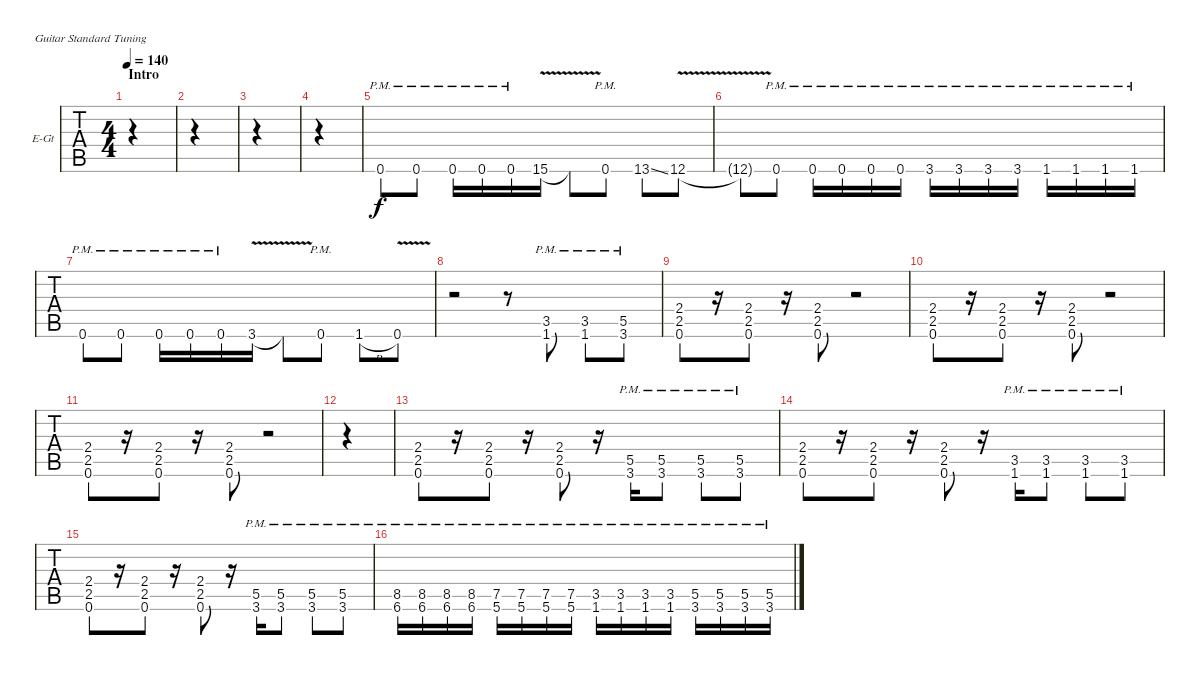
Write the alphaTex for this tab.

\defaultSystemsLayout 4
\bracketExtendMode groupsimilarinstruments
\multiBarRest
\firstSystemTrackNameOrientation horizontal
\otherSystemsTrackNameOrientation horizontal
\track ("Cole Train" "E-Gt") {instrument distortionguitar}
\staff {tabs}
\tuning (E4 B3 G3 D3 A2 E2)
\ts (4 4)
\section ("" "Intro")
\tempo 140
\clef g2
\ks c
|
|
|
|
0.6{pm}.8 0.6{pm}.8 0.6{pm}.16 0.6{pm}.16 0.6{pm}.16 15.6{v}.16 15.6{v t}.8 0.6{pm}.8 13.6{ss}.8 12.6{v}.8 |
12.6{v t}.8 0.6{pm}.8 0.6{pm}.16 0.6{pm}.16 0.6{pm}.16 0.6{pm}.16 3.6{pm}.16 3.6{pm}.16 3.6{pm}.16 3.6{pm}.16 1.6{pm}.16 1.6{pm}.16 1.6{pm}.16 1.6{pm}.16 |
0.6{pm}.8 0.6{pm}.8 0.6{pm}.16 0.6{pm}.16 0.6{pm}.16 3.6{v}.16 3.6{v t}.8 0.6{pm}.8 1.6{h}.8 0.6{v}.8 |
r.2 r.8 (1.6{pm} 3.5{pm}).8 (1.6{pm} 3.5{pm}).8 (3.6{pm} 5.5{pm}).8 |
(0.6 2.5 2.4).8 r.16 (0.6 2.5 2.4).8 r.16 (0.6 2.5 2.4).8 r.2 |
(0.6 2.5 2.4).8 r.16 (0.6 2.5 2.4).8 r.16 (0.6 2.5 2.4).8 r.2 |
(0.6 2.5 2.4).8 r.16 (0.6 2.5 2.4).8 r.16 (0.6 2.5 2.4).8 r.2 |
|
(0.6 2.5 2.4).8 r.16 (0.6 2.5 2.4).8 r.16 (0.6 2.5 2.4).8 r.16 (3.6{pm} 5.5{pm}).16 (3.6{pm} 5.5{pm}).8 (5.5{pm} 3.6{pm}).8 (5.5{pm} 3.6{pm}).8 |
(0.6 2.5 2.4).8 r.16 (0.6 2.5 2.4).8 r.16 (0.6 2.5 2.4).8 r.16 (1.6{pm} 3.5{pm}).16 (1.6{pm} 3.5{pm}).8 (3.5{pm} 1.6{pm}).8 (3.5{pm} 1.6{pm}).8 |
(0.6 2.5 2.4).8 r.16 (0.6 2.5 2.4).8 r.16 (0.6 2.5 2.4).8 r.16 (3.6{pm} 5.5{pm}).16 (3.6{pm} 5.5{pm}).8 (5.5{pm} 3.6{pm}).8 (5.5{pm} 3.6{pm}).8 |
(6.6{pm} 8.5{pm}).16 (6.6{pm} 8.5{pm}).16 (6.6{pm} 8.5{pm}).16 (6.6{pm} 8.5{pm}).16 (5.6{pm} 7.5{pm}).16 (5.6{pm} 7.5{pm}).16 (5.6{pm} 7.5{pm}).16 (5.6{pm} 7.5{pm}).16 (1.6{pm} 3.5{pm}).16 (1.6{pm} 3.5{pm}).16 (1.6{pm} 3.5{pm}).16 (1.6{pm} 3.5{pm}).16 (3.6{pm} 5.5{pm}).16 (3.6{pm} 5.5{pm}).16 (3.6{pm} 5.5{pm}).16 (3.6{pm} 5.5{pm}).16
